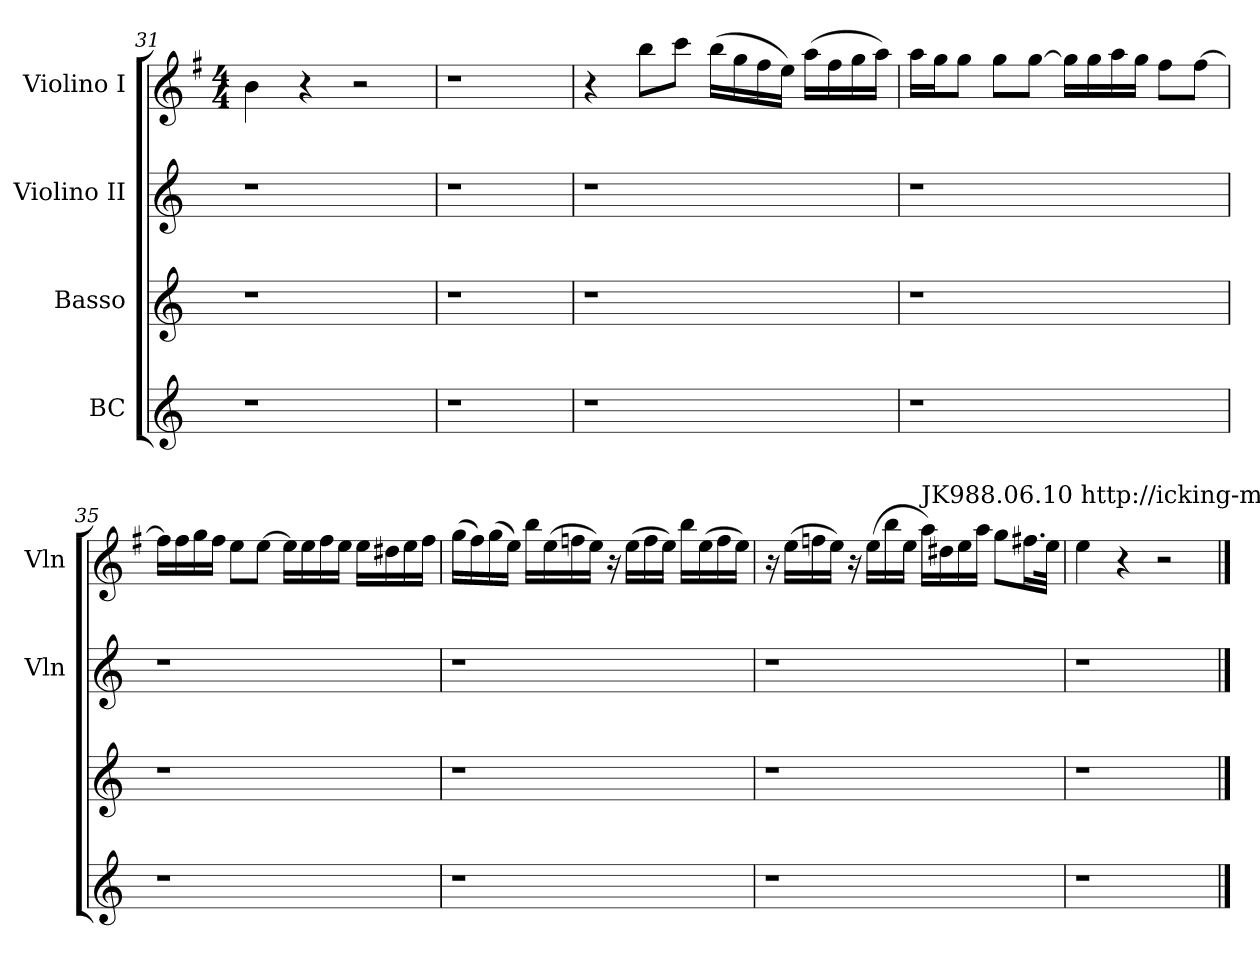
**kern	**kern	**kern	**kern
*part4	*part3	*part2	*part1
*staff4	*staff3	*staff2	*staff1
*I"BC	*I"Basso	*I"Violino II	*I"Violino I
*	*	*I'Vln	*I'Vln
*clefG2	*clefG2	*clefG2	*clefG2
*k[]	*k[]	*k[]	*k[f#]
*	*	*	*M4/4
=31	=31	=31	=31
1r	1r	1r	4b\
.	.	.	4r
.	.	.	2r
!!LO:LB:g=z
=32	=32	=32	=32
1r	1r	1r	1r
=33	=33	=33	=33
1r	1r	1r	4r
.	.	.	8bb\L
.	.	.	8ccc\J
.	.	.	(16bb\LL
.	.	.	16gg\
.	.	.	16ff#\
.	.	.	16ee\JJ)
.	.	.	(16aa\LL
.	.	.	16ff#\
.	.	.	16gg\
.	.	.	16aa\JJ)
=34	=34	=34	=34
1r	1r	1r	16aa\LL
.	.	.	16gg\J
.	.	.	8gg\J
.	.	.	8gg\L
.	.	.	[8gg\J
.	.	.	16gg\LL]
.	.	.	16gg\
.	.	.	16aa\
.	.	.	16gg\JJ
.	.	.	8ff#\L
.	.	.	[8ff#\J
!!LO:LB:g=z
=35	=35	=35	=35
1r	1r	1r	16ff#\LL]
.	.	.	16ff#\
.	.	.	16gg\
.	.	.	16ff#\JJ
.	.	.	8ee\L
.	.	.	[8ee\J
.	.	.	16ee\LL]
.	.	.	16ee\
.	.	.	16ff#\
.	.	.	16ee\JJ
.	.	.	16ee\LL
.	.	.	16dd#X\
.	.	.	16ee\
.	.	.	16ff#\JJ
!!LO:LB:g=z
=36	=36	=36	=36
1r	1r	1r	(16gg\LL
.	.	.	16ff#\)
.	.	.	(16gg\
.	.	.	16ee\JJ)
.	.	.	16bb\LL
.	.	.	(16ee\
.	.	.	16ffn\
.	.	.	16ee\JJ)
.	.	.	16r
.	.	.	(16ee\LL
.	.	.	16ff\
.	.	.	16ee\JJ)
.	.	.	16bb\LL
.	.	.	(16ee\
.	.	.	16ff\
.	.	.	16ee\JJ)
!!LO:PB:g=z
=37	=37	=37	=37
1r	1r	1r	16r
.	.	.	(16ee\LL
.	.	.	16ffn\
.	.	.	16ee\JJ)
.	.	.	16r
.	.	.	(16ee\LL
.	.	.	16bb\
.	.	.	16ee\JJ
!	!	!	!LO:TX:a:t=JK988.06.10 http&colon;//icking-music-archive.org / www.jk-klassik.de
.	.	.	16aa\LL)
.	.	.	16dd#X\
.	.	.	16ee\
.	.	.	16aa\JJ
.	.	.	8gg\L
.	.	.	16.ff#X\L
.	.	.	32ee\JJk
=38	=38	=38	=38
1r	1r	1r	4ee\
.	.	.	4r
.	.	.	2r
==	==	==	==
*-	*-	*-	*-
